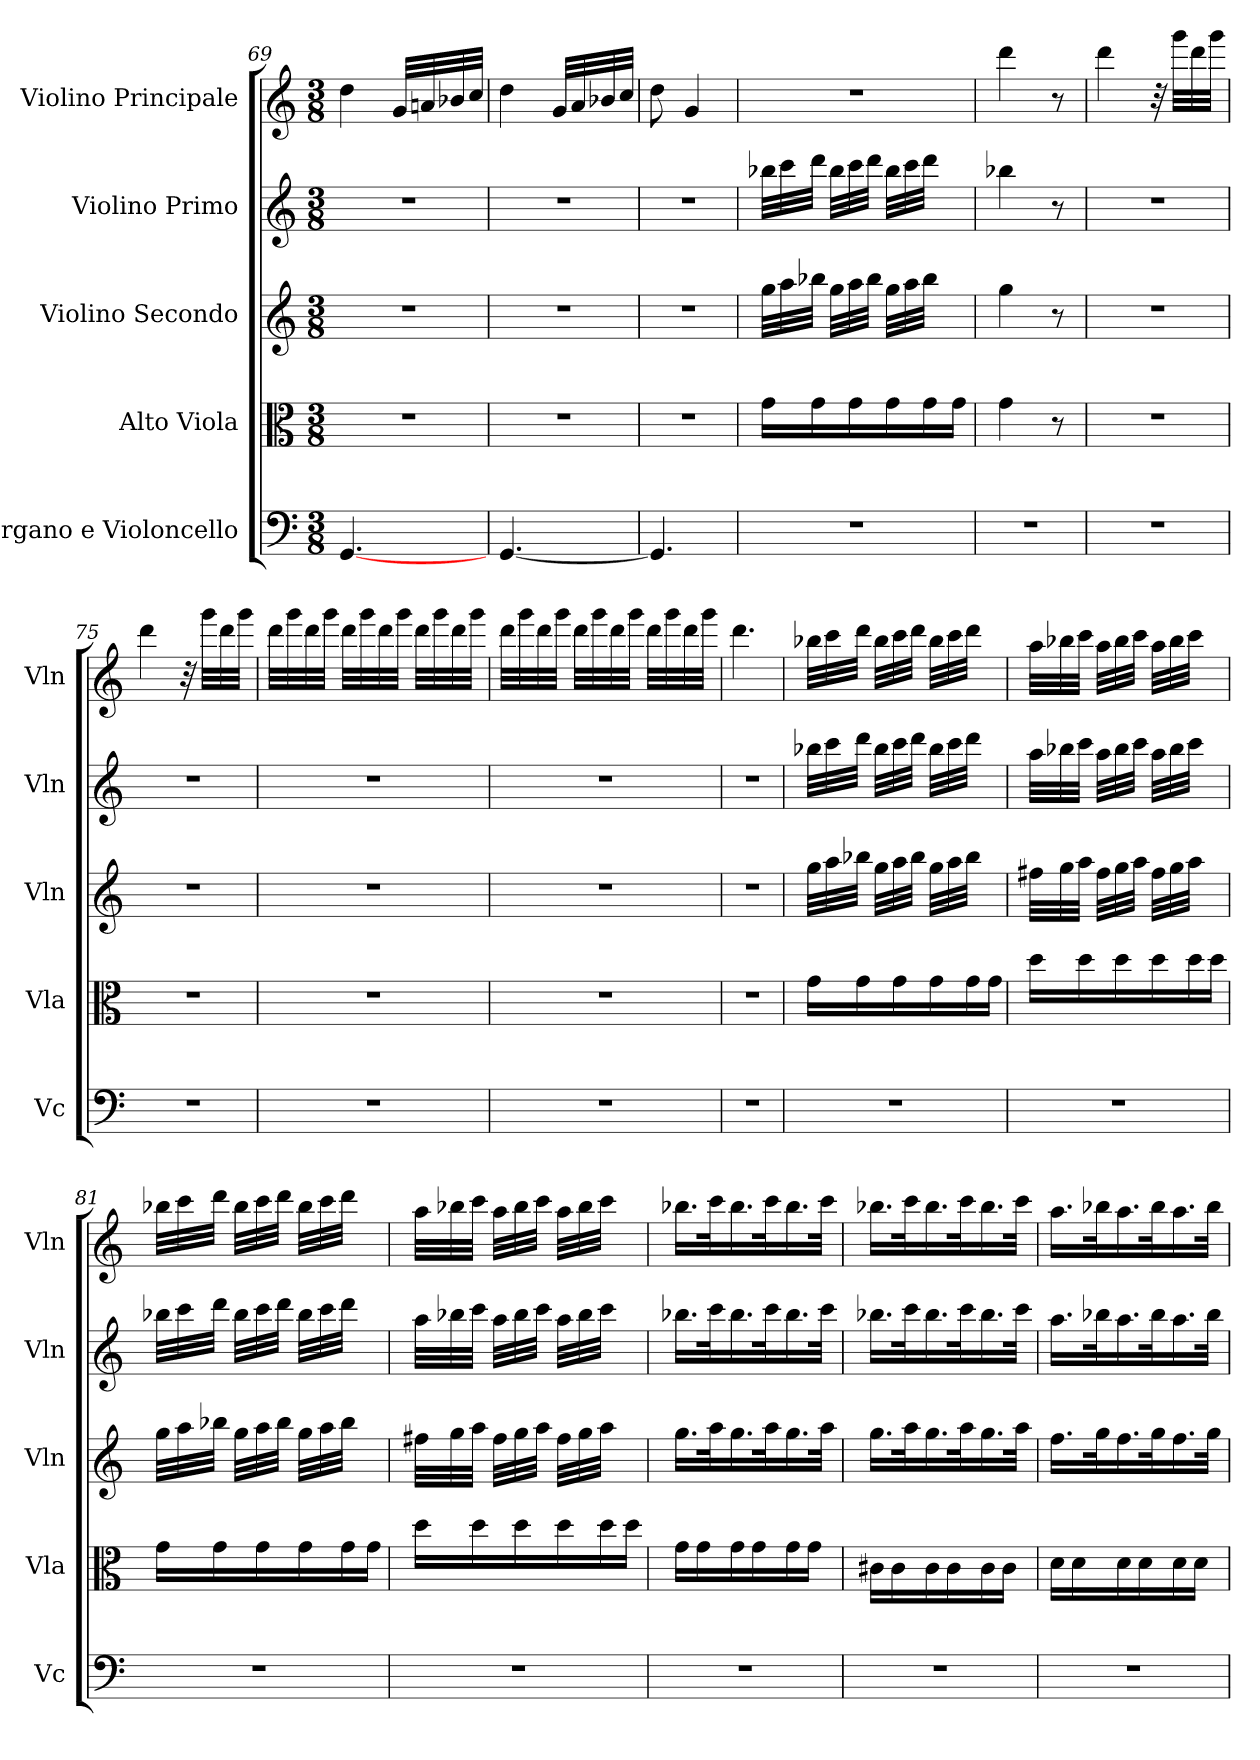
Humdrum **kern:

**kern	**kern	**kern	**kern	**kern
*part5	*part4	*part3	*part2	*part1
*staff5	*staff4	*staff3	*staff2	*staff1
*I"Organo e Violoncello	*I"Alto Viola	*I"Violino Secondo	*I"Violino Primo	*I"Violino Principale
*I'Vc	*I'Vla	*I'Vln	*I'Vln	*I'Vln
*clefF4	*clefC3	*clefG2	*clefG2	*clefG2
*M3/8	*M3/8	*M3/8	*M3/8	*M3/8
=69	=69	=69	=69	=69
[4.GG/	4.r	4.r	4.r	4dd\
.	.	.	.	32g/LLL
.	.	.	.	32an/
.	.	.	.	32b-/
.	.	.	.	32cc/JJJ
=70	=70	=70	=70	=70
[4.GG/	4.r	4.r	4.r	4dd\
.	.	.	.	32g/LLL
.	.	.	.	32a/
.	.	.	.	32b-/
.	.	.	.	32cc/JJJ
=71	=71	=71	=71	=71
4.GG/]	4.r	4.r	4.r	8dd\
.	.	.	.	4g/
=72	=72	=72	=72	=72
4.r	16g\LL	32gg\LLL	32bb-\LLL	4.r
.	.	32aa\	32ccc\	.
.	16g\	32bb-\JJJ	32ddd\JJJ	.
.	.	32gg\LLL	32bb-\LLL	.
.	16g\	32aa\	32ccc\	.
.	.	32bb-\JJJ	32ddd\JJJ	.
.	16g\	32gg\LLL	32bb-\LLL	.
.	.	32aa\	32ccc\	.
.	16g\	32bb-\JJJ	32ddd\JJJ	.
.	.	16.ryy	16.ryy	.
.	16g\JJ	.	.	.
=73	=73	=73	=73	=73
4.r	4g\	4gg\	4bb-\	4ddd\
.	8r	8r	8r	8r
=74	=74	=74	=74	=74
4.r	4.r	4.r	4.r	4ddd\
.	.	.	.	32r
.	.	.	.	32ggg\LLL
.	.	.	.	32ddd\
.	.	.	.	32ggg\JJJ
=75	=75	=75	=75	=75
4.r	4.r	4.r	4.r	4ddd\
.	.	.	.	32r
.	.	.	.	32ggg\LLL
.	.	.	.	32ddd\
.	.	.	.	32ggg\JJJ
=76	=76	=76	=76	=76
4.r	4.r	4.r	4.r	32ddd\LLL
.	.	.	.	32ggg\
.	.	.	.	32ddd\
.	.	.	.	32ggg\JJJ
.	.	.	.	32ddd\LLL
.	.	.	.	32ggg\
.	.	.	.	32ddd\
.	.	.	.	32ggg\JJJ
.	.	.	.	32ddd\LLL
.	.	.	.	32ggg\
.	.	.	.	32ddd\
.	.	.	.	32ggg\JJJ
=77	=77	=77	=77	=77
4.r	4.r	4.r	4.r	32ddd\LLL
.	.	.	.	32ggg\
.	.	.	.	32ddd\
.	.	.	.	32ggg\JJJ
.	.	.	.	32ddd\LLL
.	.	.	.	32ggg\
.	.	.	.	32ddd\
.	.	.	.	32ggg\JJJ
.	.	.	.	32ddd\LLL
.	.	.	.	32ggg\
.	.	.	.	32ddd\
.	.	.	.	32ggg\JJJ
=78	=78	=78	=78	=78
4.r	4.r	4.r	4.r	4.ddd\
=79	=79	=79	=79	=79
4.r	16g\LL	32gg\LLL	32bb-\LLL	32bb-\LLL
.	.	32aa\	32ccc\	32ccc\
.	16g\	32bb-\JJJ	32ddd\JJJ	32ddd\JJJ
.	.	32gg\LLL	32bb-\LLL	32bb-\LLL
.	16g\	32aa\	32ccc\	32ccc\
.	.	32bb-\JJJ	32ddd\JJJ	32ddd\JJJ
.	16g\	32gg\LLL	32bb-\LLL	32bb-\LLL
.	.	32aa\	32ccc\	32ccc\
.	16g\	32bb-\JJJ	32ddd\JJJ	32ddd\JJJ
.	.	16.ryy	16.ryy	16.ryy
.	16g\JJ	.	.	.
=80	=80	=80	=80	=80
4.r	16dd\LL	32ff#\LLL	32aa\LLL	32aa\LLL
.	.	32gg\	32bb-\	32bb-\
.	16dd\	32aa\JJJ	32ccc\JJJ	32ccc\JJJ
.	.	32ff#\LLL	32aa\LLL	32aa\LLL
.	16dd\	32gg\	32bb-\	32bb-\
.	.	32aa\JJJ	32ccc\JJJ	32ccc\JJJ
.	16dd\	32ff#\LLL	32aa\LLL	32aa\LLL
.	.	32gg\	32bb-\	32bb-\
.	16dd\	32aa\JJJ	32ccc\JJJ	32ccc\JJJ
.	.	16.ryy	16.ryy	16.ryy
.	16dd\JJ	.	.	.
=81	=81	=81	=81	=81
4.r	16g\LL	32gg\LLL	32bb-\LLL	32bb-\LLL
.	.	32aa\	32ccc\	32ccc\
.	16g\	32bb-\JJJ	32ddd\JJJ	32ddd\JJJ
.	.	32gg\LLL	32bb-\LLL	32bb-\LLL
.	16g\	32aa\	32ccc\	32ccc\
.	.	32bb-\JJJ	32ddd\JJJ	32ddd\JJJ
.	16g\	32gg\LLL	32bb-\LLL	32bb-\LLL
.	.	32aa\	32ccc\	32ccc\
.	16g\	32bb-\JJJ	32ddd\JJJ	32ddd\JJJ
.	.	16.ryy	16.ryy	16.ryy
.	16g\JJ	.	.	.
=82	=82	=82	=82	=82
4.r	16dd\LL	32ff#\LLL	32aa\LLL	32aa\LLL
.	.	32gg\	32bb-\	32bb-\
.	16dd\	32aa\JJJ	32ccc\JJJ	32ccc\JJJ
.	.	32ff#\LLL	32aa\LLL	32aa\LLL
.	16dd\	32gg\	32bb-\	32bb-\
.	.	32aa\JJJ	32ccc\JJJ	32ccc\JJJ
.	16dd\	32ff#\LLL	32aa\LLL	32aa\LLL
.	.	32gg\	32bb-\	32bb-\
.	16dd\	32aa\JJJ	32ccc\JJJ	32ccc\JJJ
.	.	16.ryy	16.ryy	16.ryy
.	16dd\JJ	.	.	.
=83	=83	=83	=83	=83
4.r	16g\LL	16.gg\LL	16.bb-\LL	16.bb-\LL
.	16g\	.	.	.
.	.	32aa\k	32ccc\k	32ccc\k
.	16g\	16.gg\	16.bb-\	16.bb-\
.	16g\	.	.	.
.	.	32aa\k	32ccc\k	32ccc\k
.	16g\	16.gg\	16.bb-\	16.bb-\
.	16g\JJ	.	.	.
.	.	32aa\JJk	32ccc\JJk	32ccc\JJk
=84	=84	=84	=84	=84
4.r	16c#\LL	16.gg\LL	16.bb-\LL	16.bb-\LL
.	16c#\	.	.	.
.	.	32aa\k	32ccc\k	32ccc\k
.	16c#\	16.gg\	16.bb-\	16.bb-\
.	16c#\	.	.	.
.	.	32aa\k	32ccc\k	32ccc\k
.	16c#\	16.gg\	16.bb-\	16.bb-\
.	16c#\JJ	.	.	.
.	.	32aa\JJk	32ccc\JJk	32ccc\JJk
=85	=85	=85	=85	=85
4.r	16d\LL	16.ff\LL	16.aa\LL	16.aa\LL
.	16d\	.	.	.
.	.	32gg\k	32bb-\k	32bb-\k
.	16d\	16.ff\	16.aa\	16.aa\
.	16d\	.	.	.
.	.	32gg\k	32bb-\k	32bb-\k
.	16d\	16.ff\	16.aa\	16.aa\
.	16d\JJ	.	.	.
.	.	32gg\JJk	32bb-\JJk	32bb-\JJk
=	=	=	=	=
*-	*-	*-	*-	*-
